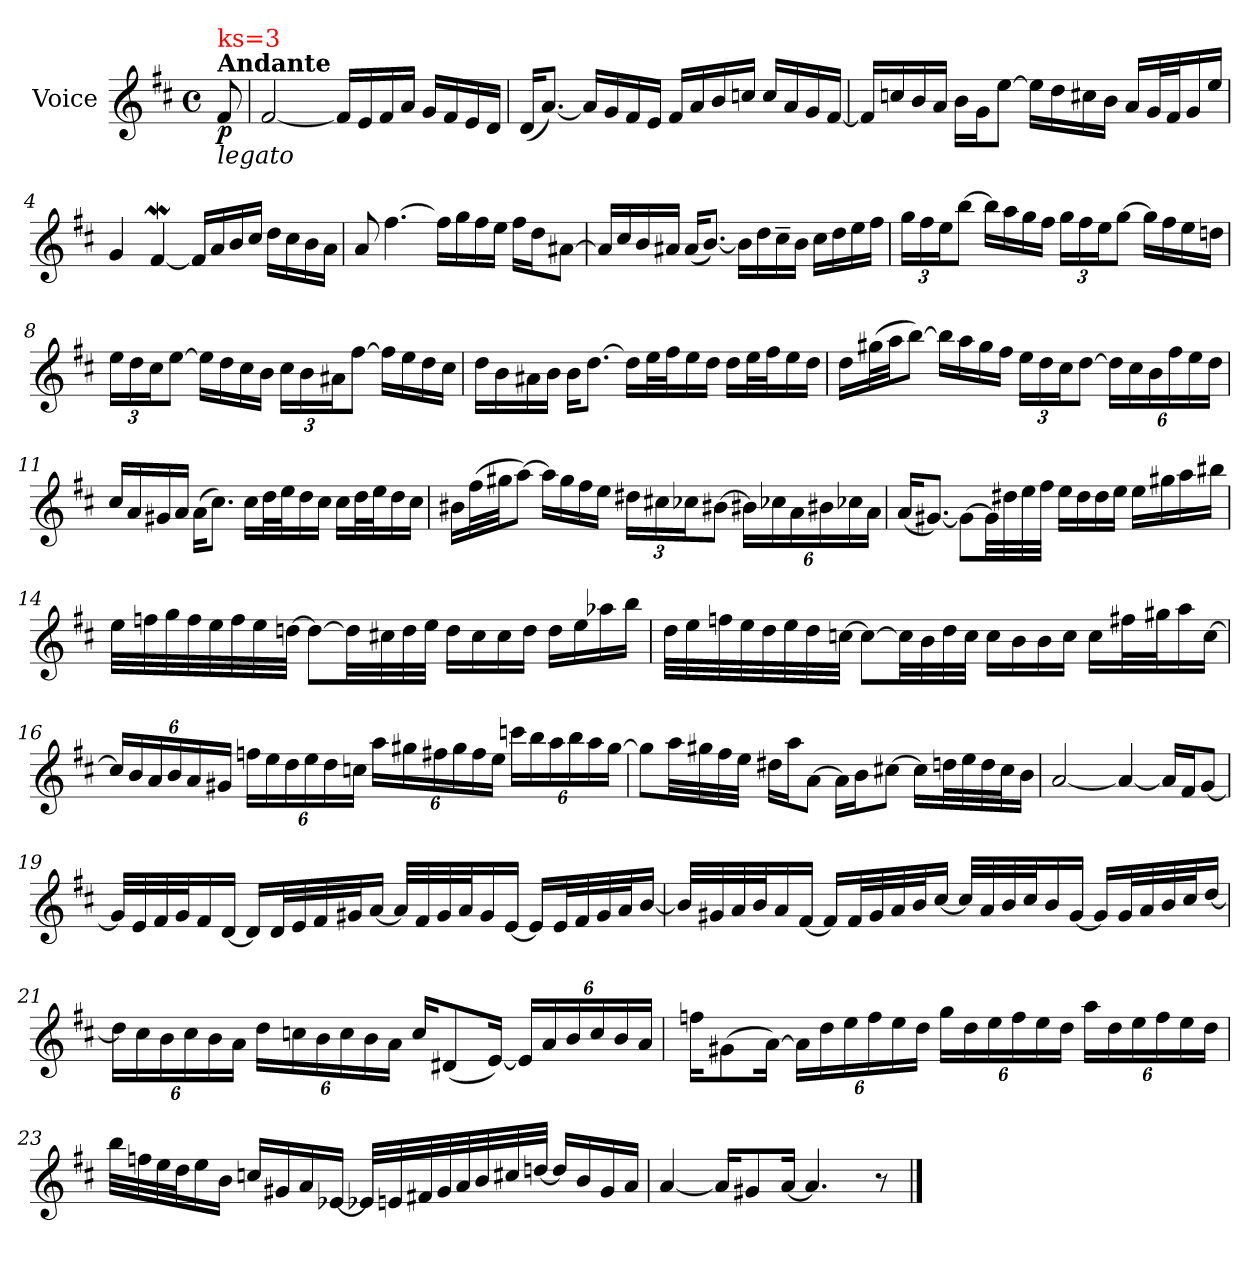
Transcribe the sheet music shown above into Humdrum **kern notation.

**kern	**dynam
*part1	*part1
*staff1	*staff1
*I"Voice	*
*I'V	*
*clefG2	*
*k[f#c#]	*
*M4/4	*
*met(c)	*
=	=
!LO:TX:a:B:t=Andante	!
!LO:TX:b:i:t=legato	!
!LO:TX:a:color=#FF0000:t=ks=3	!
!	!LO:DY:b
8f#/	p
=1	=1
[2f#/	.
16f#/LL]	.
16e/	.
16f#/	.
16a/JJ	.
16g/LL	.
16f#/	.
16e/	.
16d/JJ	.
=2	=2
(<16d/KL	.
[8.a/J)	.
16a/LL]	.
16g/	.
16f#/	.
16e/JJ	.
16f#/LL	.
16a/	.
16b/	.
16ccn/JJ	.
16cc/LL	.
16a/	.
16g/	.
[16f#/JJ	.
!!LO:LB:g=z
=3	=3
16f#/LL]	.
16ccn/	.
16b/	.
16a/JJ	.
16b\LL	.
16g\J	.
[8ee\J	.
16ee\LL]	.
16dd\	.
16cc#X\	.
16b\JJ	.
16a/LL	.
32g/L	.
32f#/J	.
16g/	.
16ee/JJ	.
=4	=4
4g/	.
[4f#W/	.
16f#/LL]	.
16a/	.
16b/	.
16cc#/JJ	.
16dd\LL	.
16cc#\	.
16b\	.
16a\JJ	.
!!LO:LB:g=z
=5	=5
8a/	.
[4.ff#\	.
16ff#\LL]	.
16gg\	.
16ff#\	.
16ee\JJ	.
16ff#\LL	.
16dd\J	.
[8a#X\J	.
=6	=6
16a#/LL]	.
16cc#/	.
16b/	.
16a#X/JJ	.
(<16a#/KL	.
[8.b/J)	.
16b\LL]	.
16dd\	.
16cc#~\	.
16b\JJ	.
16cc#\LL	.
16dd\	.
16ee\	.
16ff#\JJ	.
!!LO:LB:g=z
=7	=7
*Xbrackettup	*
24gg\LL	.
24ff#\	.
24ee\J	.
[8bb\J	.
16bb\LL]	.
16aa\	.
16gg\	.
16ff#\JJ	.
24gg\LL	.
24ff#\	.
24ee\J	.
[8gg\J	.
16gg\LL]	.
16ff#\	.
16ee\	.
16ddn\JJ	.
=8	=8
24ee\LL	.
24dd\	.
24cc#\J	.
[8ee\J	.
16ee\LL]	.
16dd\	.
16cc#\	.
16b\JJ	.
24cc#\LL	.
24b\	.
24a#X\J	.
[8ff#\J	.
16ff#\LL]	.
16ee\	.
16dd\	.
16cc#\JJ	.
!!LO:LB:g=z
=9	=9
16dd\LL	.
16b\	.
16a#X\	.
16b\JJ	.
16b\KL	.
[8.dd\J	.
16dd\LL]	.
32ee\L	.
32ff#\J	.
16ee\	.
16dd\JJ	.
16dd\LL	.
32ee\L	.
32ff#\J	.
16ee\	.
16dd\JJ	.
=10	=10
16dd\LL	.
(>32gg#X\L	.
32aa\JJ	.
[8bb\J)	.
16bb\LL]	.
16aa\	.
16gg#\	.
16ff#\JJ	.
24ee\LL	.
24dd\	.
24cc#\J	.
[8dd\J	.
24dd\LL]	.
24cc#\	.
24b\	.
24ff#\	.
24ee\	.
24dd\JJ	.
!!LO:LB:g=z
=11	=11
16cc#/LL	.
16a/	.
16g#X/	.
16a/JJ	.
(>16a\KL	.
8.cc#\J)	.
16cc#\LL	.
32dd\L	.
32ee\J	.
16dd\	.
16cc#\JJ	.
16cc#\LL	.
32dd\L	.
32ee\J	.
16dd\	.
16cc#\JJ	.
=12	=12
16b#Xi\LL	.
(>32ff#\L	.
32gg#X\JJ	.
[8aa\J)	.
16aa\LL]	.
16gg#\	.
16ff#\	.
16ee\JJ	.
24dd#X\LL	.
24cc#X\	.
24cc-Xi\J	.
[8b#Xi\J	.
24b#Xi\LL]	.
24cc-Xi\	.
24a\	.
24b#Xi\	.
24cc-Xi\	.
24a\JJ	.
!!LO:LB:g=z
=13	=13
(<16a/KL	.
[8.g#X/J)	.
8g#\L_	.
32g#\LL]	.
32dd#X\	.
32ee\	.
32ff#\JJJ	.
16ee\LL	.
16dd#\	.
16dd#\	.
16ee\JJ	.
16ee\LL	.
16gg#X\	.
16aa\	.
16bb#Xi\JJ	.
=14	=14
32ee\LLL	.
32ffn\	.
32gg\	.
32ff\	.
32ee\	.
32ff\	.
32ee\	.
[32ddn\JJJ	.
8dd\L_	.
32dd\LL]	.
32cc#X\	.
32dd\	.
32ee\JJJ	.
16dd\LL	.
16cc#\	.
16cc#\	.
16dd\JJ	.
16dd\LL	.
16ee\	.
16aa-Xi\	.
16bb\JJ	.
!!LO:LB:g=z
=15	=15
32dd\LLL	.
32ee\	.
32ffn\	.
32ee\	.
32dd\	.
32ee\	.
32dd\	.
[32ccn\JJJ	.
8cc\L_	.
32cc\LL]	.
32b\	.
32dd\	.
32cc\JJJ	.
16cc\LL	.
16b\	.
16b\	.
16cc\JJ	.
16cc\LL	.
32ff#X\L	.
32gg#X\J	.
16aa\	.
[16cc\JJ	.
=16	=16
24cc/LL]	.
24b/	.
24a/	.
24b/	.
24a/	.
24g#X/JJ	.
24ffn\LL	.
24ee\	.
24dd\	.
24ee\	.
24dd\	.
24ccn\JJ	.
24aa\LL	.
24gg#X\	.
24ff#X\	.
24gg#\	.
24ff#\	.
24ee\JJ	.
24cccn\LL	.
24bb\	.
24aa\	.
24bb\	.
24aa\	.
[24gg#\JJ	.
!!LO:LB:g=z
=17	=17
8gg#\L]	.
32aa\LL	.
32gg#X\	.
32ff#\	.
32ee\JJJ	.
16dd#X\LL	.
16aa\J	.
[8a\J	.
16a\LL]	.
16b\J	.
[8cc#X\J	.
16cc#\LL]	.
32ddn\L	.
32ee\	.
32dd\	.
32cc#\J	.
16b\JJ	.
=18	=18
[2a/	.
4a/_	.
16a/LL]	.
16f#/J	.
[8g/J	.
!!LO:LB:g=z
=19	=19
32g/LLL]	.
32e/	.
32f#/	.
32g/J	.
16f#/	.
[16d/JJ	.
16d/LL]	.
32d/L	.
32e/	.
32f#/	.
32g#X/J	.
[16a/JJ	.
32a/LLL]	.
32f#/	.
32g#/	.
32a/J	.
16g#/	.
[16e/JJ	.
16e/LL]	.
32e/L	.
32f#/	.
32g#/	.
32a/J	.
[16b/JJ	.
=20	=20
32b/LLL]	.
32g#X/	.
32a/	.
32b/J	.
16a/	.
[16f#/JJ	.
16f#/LL]	.
32f#/L	.
32g#/	.
32a/	.
32b/J	.
[16cc#/JJ	.
32cc#/LLL]	.
32a/	.
32b/	.
32cc#/J	.
16b/	.
[16g#/JJ	.
16g#/LL]	.
32g#/L	.
32a/	.
32b/	.
32cc#/J	.
[16dd/JJ	.
!!LO:LB:g=z
=21	=21
24dd\LL]	.
24cc#\	.
24b\	.
24cc#\	.
24b\	.
24a\JJ	.
24dd\LL	.
24ccn\	.
24b\	.
24cc\	.
24b\	.
24a\JJ	.
16cc/KL	.
(<8d#X/	.
[16e/Jk)	.
24e/LL]	.
24a/	.
24b/	.
24cc/	.
24b/	.
24a/JJ	.
=22	=22
16ffn\KL	.
(>8g#X\	.
[16a\Jk)	.
24a\LL]	.
24dd\	.
24ee\	.
24ff\	.
24ee\	.
24dd\JJ	.
24gg\LL	.
24dd\	.
24ee\	.
24ff\	.
24ee\	.
24dd\JJ	.
24aa\LL	.
24dd\	.
24ee\	.
24ff\	.
24ee\	.
24dd\JJ	.
!!LO:LB:g=z
=23	=23
32bb\LLL	.
32ffn\	.
32ee\	.
32dd\J	.
16ee\	.
16b\JJ	.
16ccn/LL	.
16g#X/	.
16a/	.
[16e-Xi/JJ	.
32e-Xi/LLL]	.
32e/	.
32f#X/	.
32g#/	.
32a/	.
32b/	.
32cc#X/	.
[32ddn/JJJ	.
16dd/LL]	.
16b/	.
16g#/	.
16a/JJ	.
=24	=24
[4a/	.
16a/KL]	.
8g#X/	.
[16a/Jk	.
4.a/]	.
8r	.
==	==
*-	*-
